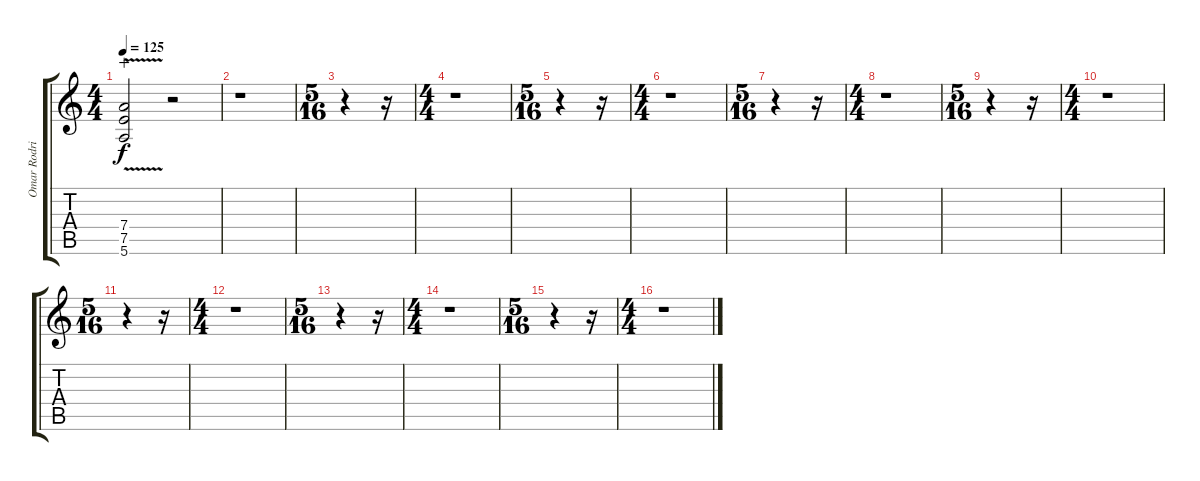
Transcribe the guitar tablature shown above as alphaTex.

\track ("Omar Rodriguez" "Omar Rodri") {instrument distortionguitar}
\staff {score tabs}
\tuning (E4 B3 G3 D3 A2 E2) {hide}
\ts (4 4)
\tempo 125
\clef g2
\ks c
(7.4{v} 7.5 5.6).2{dy f wahc} r.2 |
r.1 |
\ts (5 16)
r.4 r.16 |
\ts (4 4)
r.1 |
\ts (5 16)
r.4 r.16 |
\ts (4 4)
r.1 |
\ts (5 16)
r.4 r.16 |
\ts (4 4)
r.1 |
\ts (5 16)
r.4 r.16 |
\ts (4 4)
r.1 |
\ts (5 16)
r.4 r.16 |
\ts (4 4)
r.1 |
\ts (5 16)
r.4 r.16 |
\ts (4 4)
r.1 |
\ts (5 16)
r.4 r.16 |
\ts (4 4)
r.1
